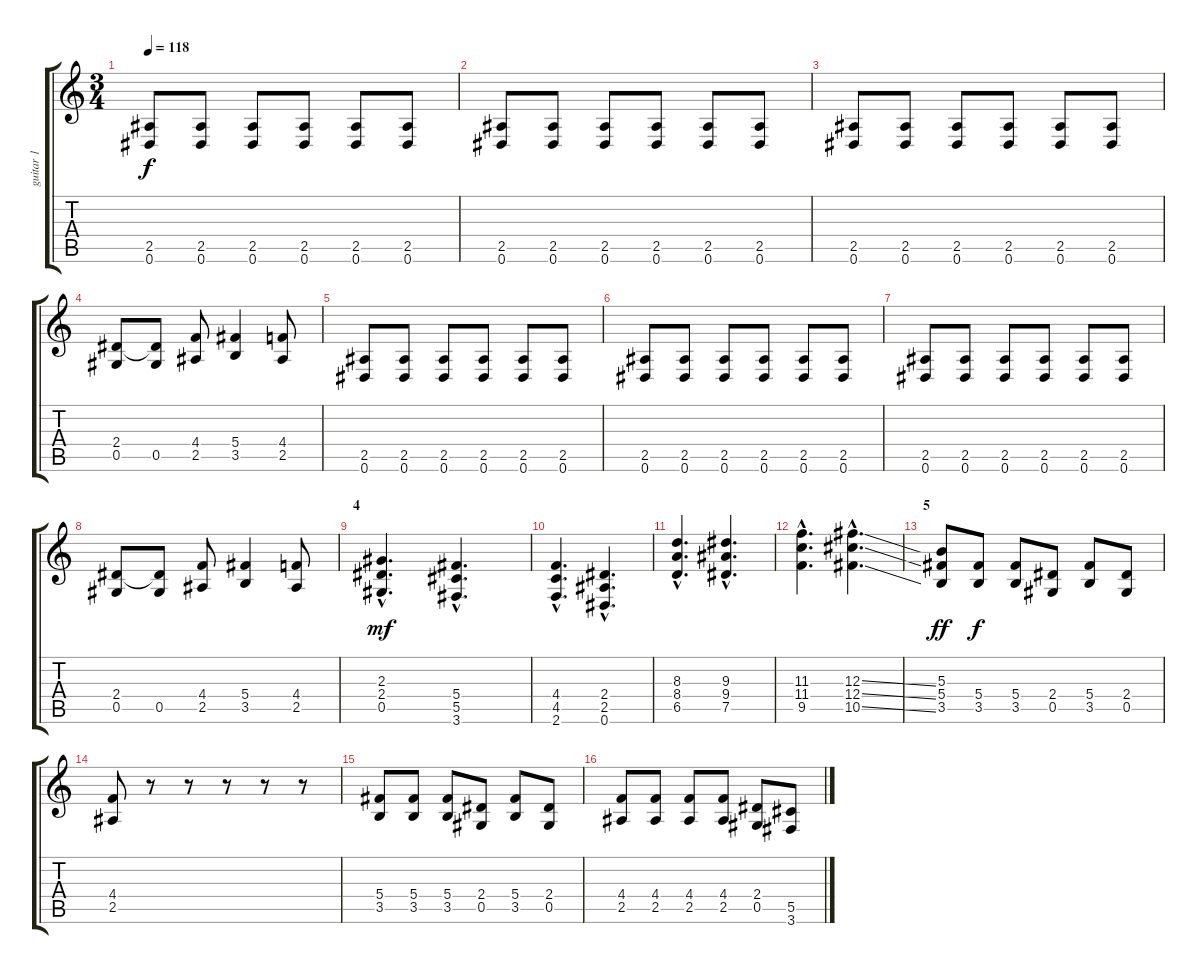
\track ("guitar 1" "guitar 1") {instrument distortionguitar}
\staff {score tabs}
\tuning (Eb4 Bb3 Gb3 Db3 Ab2 Eb2) {hide}
\ts (3 4)
\section ("" "")
\tempo 118
\clef g2
\ks c
(2.5 0.6).8{dy f} (2.5 0.6).8 (2.5 0.6).8 (2.5 0.6).8 (2.5 0.6).8 (2.5 0.6).8 |
(2.5 0.6).8 (2.5 0.6).8 (2.5 0.6).8 (2.5 0.6).8 (2.5 0.6).8 (2.5 0.6).8 |
(2.5 0.6).8 (2.5 0.6).8 (2.5 0.6).8 (2.5 0.6).8 (2.5 0.6).8 (2.5 0.6).8 |
(2.4 0.5).8 (2.4{t} 0.5).8 (4.4 2.5).8 (5.4 3.5).4 (4.4 2.5).8 |
(2.5 0.6).8 (2.5 0.6).8 (2.5 0.6).8 (2.5 0.6).8 (2.5 0.6).8 (2.5 0.6).8 |
(2.5 0.6).8 (2.5 0.6).8 (2.5 0.6).8 (2.5 0.6).8 (2.5 0.6).8 (2.5 0.6).8 |
(2.5 0.6).8 (2.5 0.6).8 (2.5 0.6).8 (2.5 0.6).8 (2.5 0.6).8 (2.5 0.6).8 |
(2.4 0.5).8 (2.4{t} 0.5).8 (4.4 2.5).8 (5.4 3.5).4 (4.4 2.5).8 |
\section ("" "4")
(2.3{hac} 2.4{hac} 0.5{hac}).4{d dy mf} (5.4{hac} 5.5{hac} 3.6{hac}).4{d} |
(4.4{hac} 4.5{hac} 2.6{hac}).4{d} (2.4{hac} 2.5{hac} 0.6{hac}).4{d} |
(8.3{hac} 8.4{hac} 6.5{hac}).4{d} (9.3{hac} 9.4{hac} 7.5{hac}).4{d} |
(11.3{hac} 11.4{hac} 9.5{hac}).4{d} (12.3{ss hac} 12.4{ss hac} 10.5{ss hac}).4{d} |
\section ("" "5")
(5.3 5.4 3.5).8{dy ff} (5.4 3.5).8{dy f} (5.4 3.5).8 (2.4 0.5).8 (5.4 3.5).8 (2.4 0.5).8 |
(4.4 2.5).8 r.8 r.8 r.8 r.8 r.8 |
(5.4 3.5).8 (5.4 3.5).8 (5.4 3.5).8 (2.4 0.5).8 (5.4 3.5).8 (2.4 0.5).8 |
(4.4 2.5).8 (4.4 2.5).8 (4.4 2.5).8 (4.4 2.5).8 (2.4 0.5).8 (5.5 3.6).8
